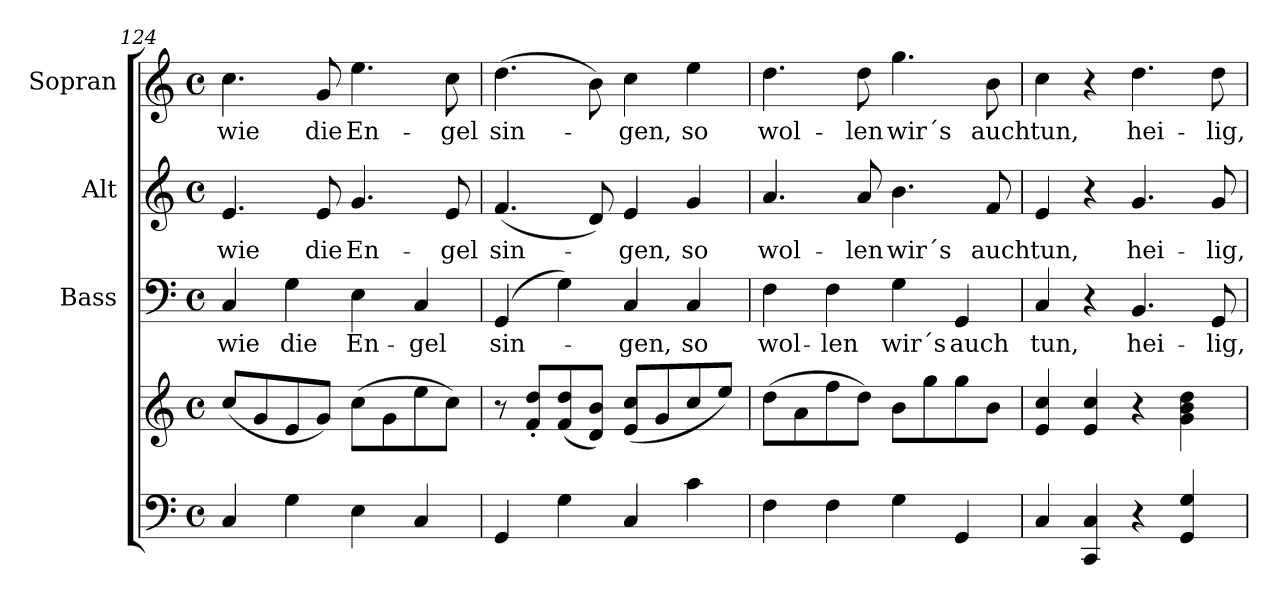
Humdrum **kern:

**kern	**kern	**kern	**text	**kern	**text	**kern	**text
*part4	*part4	*part3	*part3	*part2	*part2	*part1	*part1
*staff5	*staff4	*staff3	*staff3	*staff2	*staff2	*staff1	*staff1
*	*	*I"Bass	*	*I"Alt	*	*I"Sopran	*
!!LO:PB:g=z
*clefF4	*clefG2	*clefF4	*	*clefG2	*	*clefG2	*
*k[]	*k[]	*k[]	*	*k[]	*	*k[]	*
*C:	*C:	*C:	*	*C:	*	*C:	*
*M4/4	*M4/4	*M4/4	*	*M4/4	*	*M4/4	*
*met(c)	*met(c)	*met(c)	*	*met(c)	*	*met(c)	*
=124	=124	=124	=124	=124	=124	=124	=124
!	!	!	!LO:LY:b	!	!LO:LY:b	!	!LO:LY:b
4C/	(<8cc/L	4C/	wie	4.e/	wie	4.cc\	wie
.	8g/	.	.	.	.	.	.
!	!	!	!LO:LY:b	!	!	!	!
4G\	8e/	4G\	die	.	.	.	.
!	!	!	!	!	!LO:LY:b	!	!LO:LY:b
.	8g/J)	.	.	8e/	die	8g/	die
!	!	!	!LO:LY:b	!	!LO:LY:b	!	!LO:LY:b
4E\	(>8cc\L	4E\	En-	4.g/	En-	4.ee\	En-
.	8g\	.	.	.	.	.	.
!	!	!	!LO:LY:b	!	!	!	!
4C/	8ee\	4C/	-gel	.	.	.	.
!	!	!	!	!	!LO:LY:b	!	!LO:LY:b
.	8cc\J)	.	.	8e/	-gel	8cc\	-gel
=125	=125	=125	=125	=125	=125	=125	=125
!	!	!	!LO:LY:b	!	!LO:LY:b	!	!LO:LY:b
4GG/	8r	(4GG/	sin-	(<4.f/	sin-	(>4.dd\	sin-
.	8f/'< 8dd/'<L	.	.	.	.	.	.
4G\	(<8f/ 8dd/	4G\)	.	.	.	.	.
.	8d/ 8b/J)	.	.	8d/)	.	8b\)	.
!	!	!	!LO:LY:b	!	!LO:LY:b	!	!LO:LY:b
4C/	(<8e/ 8cc/L	4C/	-gen,	4e/	-gen,	4cc\	-gen,
.	8g/	.	.	.	.	.	.
!	!	!	!LO:LY:b	!	!LO:LY:b	!	!LO:LY:b
4c\	8cc/	4C/	so	4g/	so	4ee\	so
.	8ee/J)	.	.	.	.	.	.
=126	=126	=126	=126	=126	=126	=126	=126
!	!	!	!LO:LY:b	!	!LO:LY:b	!	!LO:LY:b
4F\	(>8dd\L	4F\	wol-	4.a/	wol-	4.dd\	wol-
.	8a\	.	.	.	.	.	.
!	!	!	!LO:LY:b	!	!	!	!
4F\	8ff\	4F\	-len	.	.	.	.
!	!	!	!	!	!LO:LY:b	!	!LO:LY:b
.	8dd\J)	.	.	8a/	-len	8dd\	-len
!	!	!	!LO:LY:b	!	!LO:LY:b	!	!LO:LY:b
4G\	8b\L	4G\	wir´s	4.b\	wir´s	4.gg\	wir´s
.	8gg\	.	.	.	.	.	.
!	!	!	!LO:LY:b	!	!	!	!
4GG/	8gg\	4GG/	auch	.	.	.	.
!	!	!	!	!	!LO:LY:b	!	!LO:LY:b
.	8b\J	.	.	8f/	auch	8b\	auch
=127	=127	=127	=127	=127	=127	=127	=127
!	!	!	!LO:LY:b	!	!LO:LY:b	!	!LO:LY:b
4C/	4e/ 4cc/	4C/	tun,	4e/	tun,	4cc\	tun,
4CC/ 4C/	4e/ 4cc/	4r	.	4r	.	4r	.
!	!	!	!LO:LY:b	!	!LO:LY:b	!	!LO:LY:b
4r	4r	4.BB/	hei-	4.g/	hei-	4.dd\	hei-
4GG/ 4G/	4g\ 4b\ 4dd\	.	.	.	.	.	.
!	!	!	!LO:LY:b	!	!LO:LY:b	!	!LO:LY:b
.	.	8GG/	-lig,	8g/	-lig,	8dd\	-lig,
=	=	=	=	=	=	=	=
*-	*-	*-	*-	*-	*-	*-	*-
